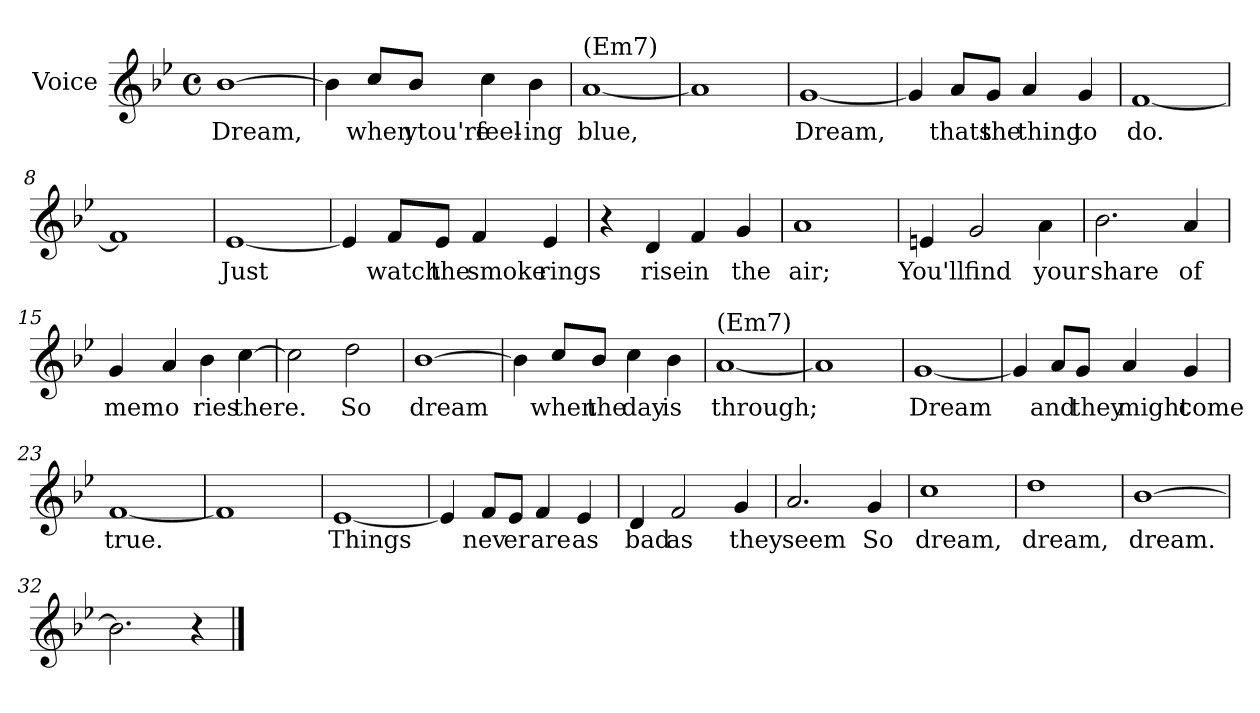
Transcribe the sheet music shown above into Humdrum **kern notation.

**kern	**text
*part1	*part1
*staff1	*staff1
*I"Voice	*
*clefG2	*
*k[b-e-]	*
*B-:	*
*M4/4	*
*met(c)	*
=1	=1
[1b-	Dream,
=2	=2
4b-\]	.
8cc/L	when
8b-/J	ytou're
4cc\	feel-
4b-\	-ing
=3	=3
!LO:TX:a:t=(Em7)	!
[1a	blue,
=4	=4
1a]	.
!!LO:LB:g=z
=5	=5
[1g	Dream,
=6	=6
4g/]	.
8a/L	thats
8g/J	the
4a/	thing
4g/	to
=7	=7
[1f	do.
=8	=8
1f]	.
!!LO:LB:g=z
=9	=9
[1e-	Just
=10	=10
4e-/]	.
8f/L	watch
8e-/J	the
4f/	smoke
4e-/	rings
=11	=11
4r	.
4d/	rise
4f/	in
4g/	the
=12	=12
1a	air;
!!LO:LB:g=z
=13	=13
4en/	You'll
2g/	find
4a\	your
=14	=14
2.b-\	share
4a/	of
=15	=15
4g/	mem
4a/	o
4b-\	ries
[4cc\	there.
=16	=16
2cc\]	.
2dd\	So
=17	=17
[1b-	dream
!!LO:LB:g=z
=18	=18
4b-\]	.
8cc/L	when
8b-/J	the
4cc\	day
4b-\	is
=19	=19
!LO:TX:a:t=(Em7)	!
[1a	through;
=20	=20
1a]	.
=21	=21
[1g	Dream
!!LO:LB:g=z
=22	=22
4g/]	.
8a/L	and
8g/J	they
4a/	might
4g/	come
=23	=23
[1f	true.
=24	=24
1f]	.
=25	=25
[1e-	Things
=26	=26
4e-/]	.
8f/L	nev
8e-/J	er
4f/	are
4e-/	as
!!LO:LB:g=z
=27	=27
4d/	bad
2f/	as
4g/	they
=28	=28
2.a/	seem
4g/	So
=29	=29
1cc	dream,
=30	=30
1dd	dream,
=31	=31
[1b-	dream.
=32	=32
2.b-\]	.
4r	.
==	==
*-	*-
